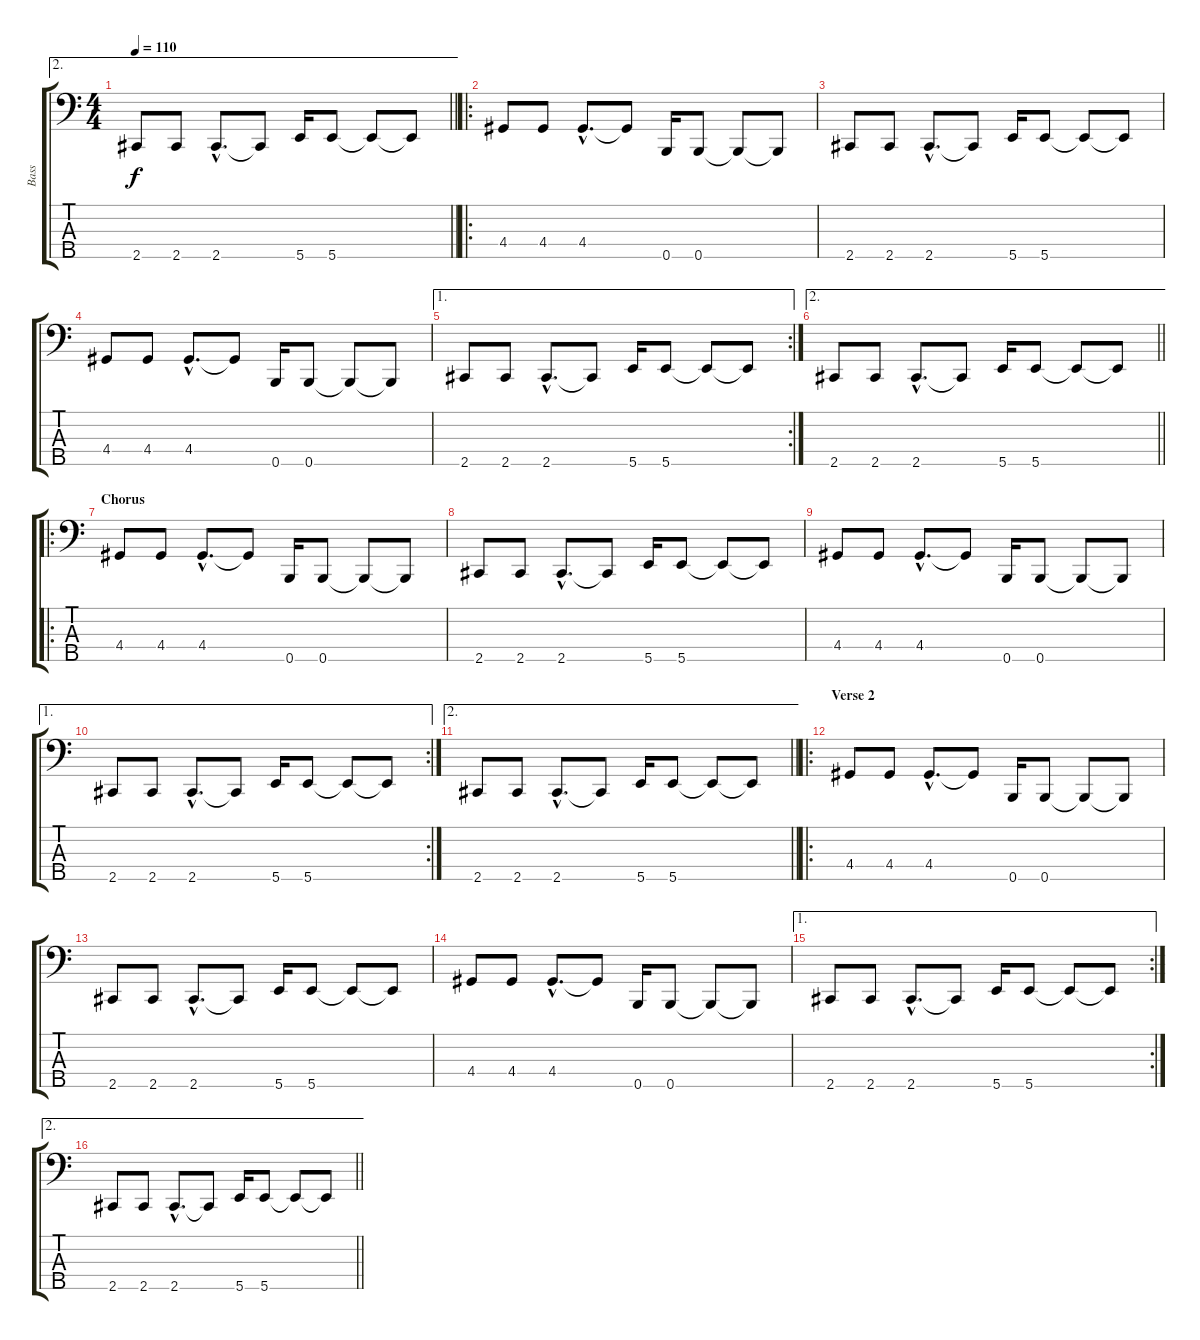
\track ("Bass" "Bass") {instrument electricbassfinger}
\staff {score tabs}
\tuning (G2 D2 A1 E1 B0) {hide}
\ae 2
\ts (4 4)
\tempo 110
\clef f4
\barLineRight lightlight
\ks c
2.5.8{dy f} 2.5.8 2.5{hac}.8{d} 2.5{t}.8 5.5.16 5.5.8 5.5{t}.8 5.5{t}.8 |
\ro
4.4.8 4.4.8 4.4{hac}.8{d} 4.4{t}.8 0.5.16 0.5.8 0.5{t}.8 0.5{t}.8 |
2.5.8 2.5.8 2.5{hac}.8{d} 2.5{t}.8 5.5.16 5.5.8 5.5{t}.8 5.5{t}.8 |
4.4.8 4.4.8 4.4{hac}.8{d} 4.4{t}.8 0.5.16 0.5.8 0.5{t}.8 0.5{t}.8 |
\ae 1
\rc 2
2.5.8 2.5.8 2.5{hac}.8{d} 2.5{t}.8 5.5.16 5.5.8 5.5{t}.8 5.5{t}.8 |
\ae 2
\barLineRight lightlight
2.5.8 2.5.8 2.5{hac}.8{d} 2.5{t}.8 5.5.16 5.5.8 5.5{t}.8 5.5{t}.8 |
\ro
\section ("" "Chorus")
4.4.8 4.4.8 4.4{hac}.8{d} 4.4{t}.8 0.5.16 0.5.8 0.5{t}.8 0.5{t}.8 |
2.5.8 2.5.8 2.5{hac}.8{d} 2.5{t}.8 5.5.16 5.5.8 5.5{t}.8 5.5{t}.8 |
4.4.8 4.4.8 4.4{hac}.8{d} 4.4{t}.8 0.5.16 0.5.8 0.5{t}.8 0.5{t}.8 |
\ae 1
\rc 2
2.5.8 2.5.8 2.5{hac}.8{d} 2.5{t}.8 5.5.16 5.5.8 5.5{t}.8 5.5{t}.8 |
\ae 2
\barLineRight lightlight
2.5.8 2.5.8 2.5{hac}.8{d} 2.5{t}.8 5.5.16 5.5.8 5.5{t}.8 5.5{t}.8 |
\ro
\section ("" "Verse 2")
4.4.8 4.4.8 4.4{hac}.8{d} 4.4{t}.8 0.5.16 0.5.8 0.5{t}.8 0.5{t}.8 |
2.5.8 2.5.8 2.5{hac}.8{d} 2.5{t}.8 5.5.16 5.5.8 5.5{t}.8 5.5{t}.8 |
4.4.8 4.4.8 4.4{hac}.8{d} 4.4{t}.8 0.5.16 0.5.8 0.5{t}.8 0.5{t}.8 |
\ae 1
\rc 2
2.5.8 2.5.8 2.5{hac}.8{d} 2.5{t}.8 5.5.16 5.5.8 5.5{t}.8 5.5{t}.8 |
\ae 2
\barLineRight lightlight
2.5.8 2.5.8 2.5{hac}.8{d} 2.5{t}.8 5.5.16 5.5.8 5.5{t}.8 5.5{t}.8
